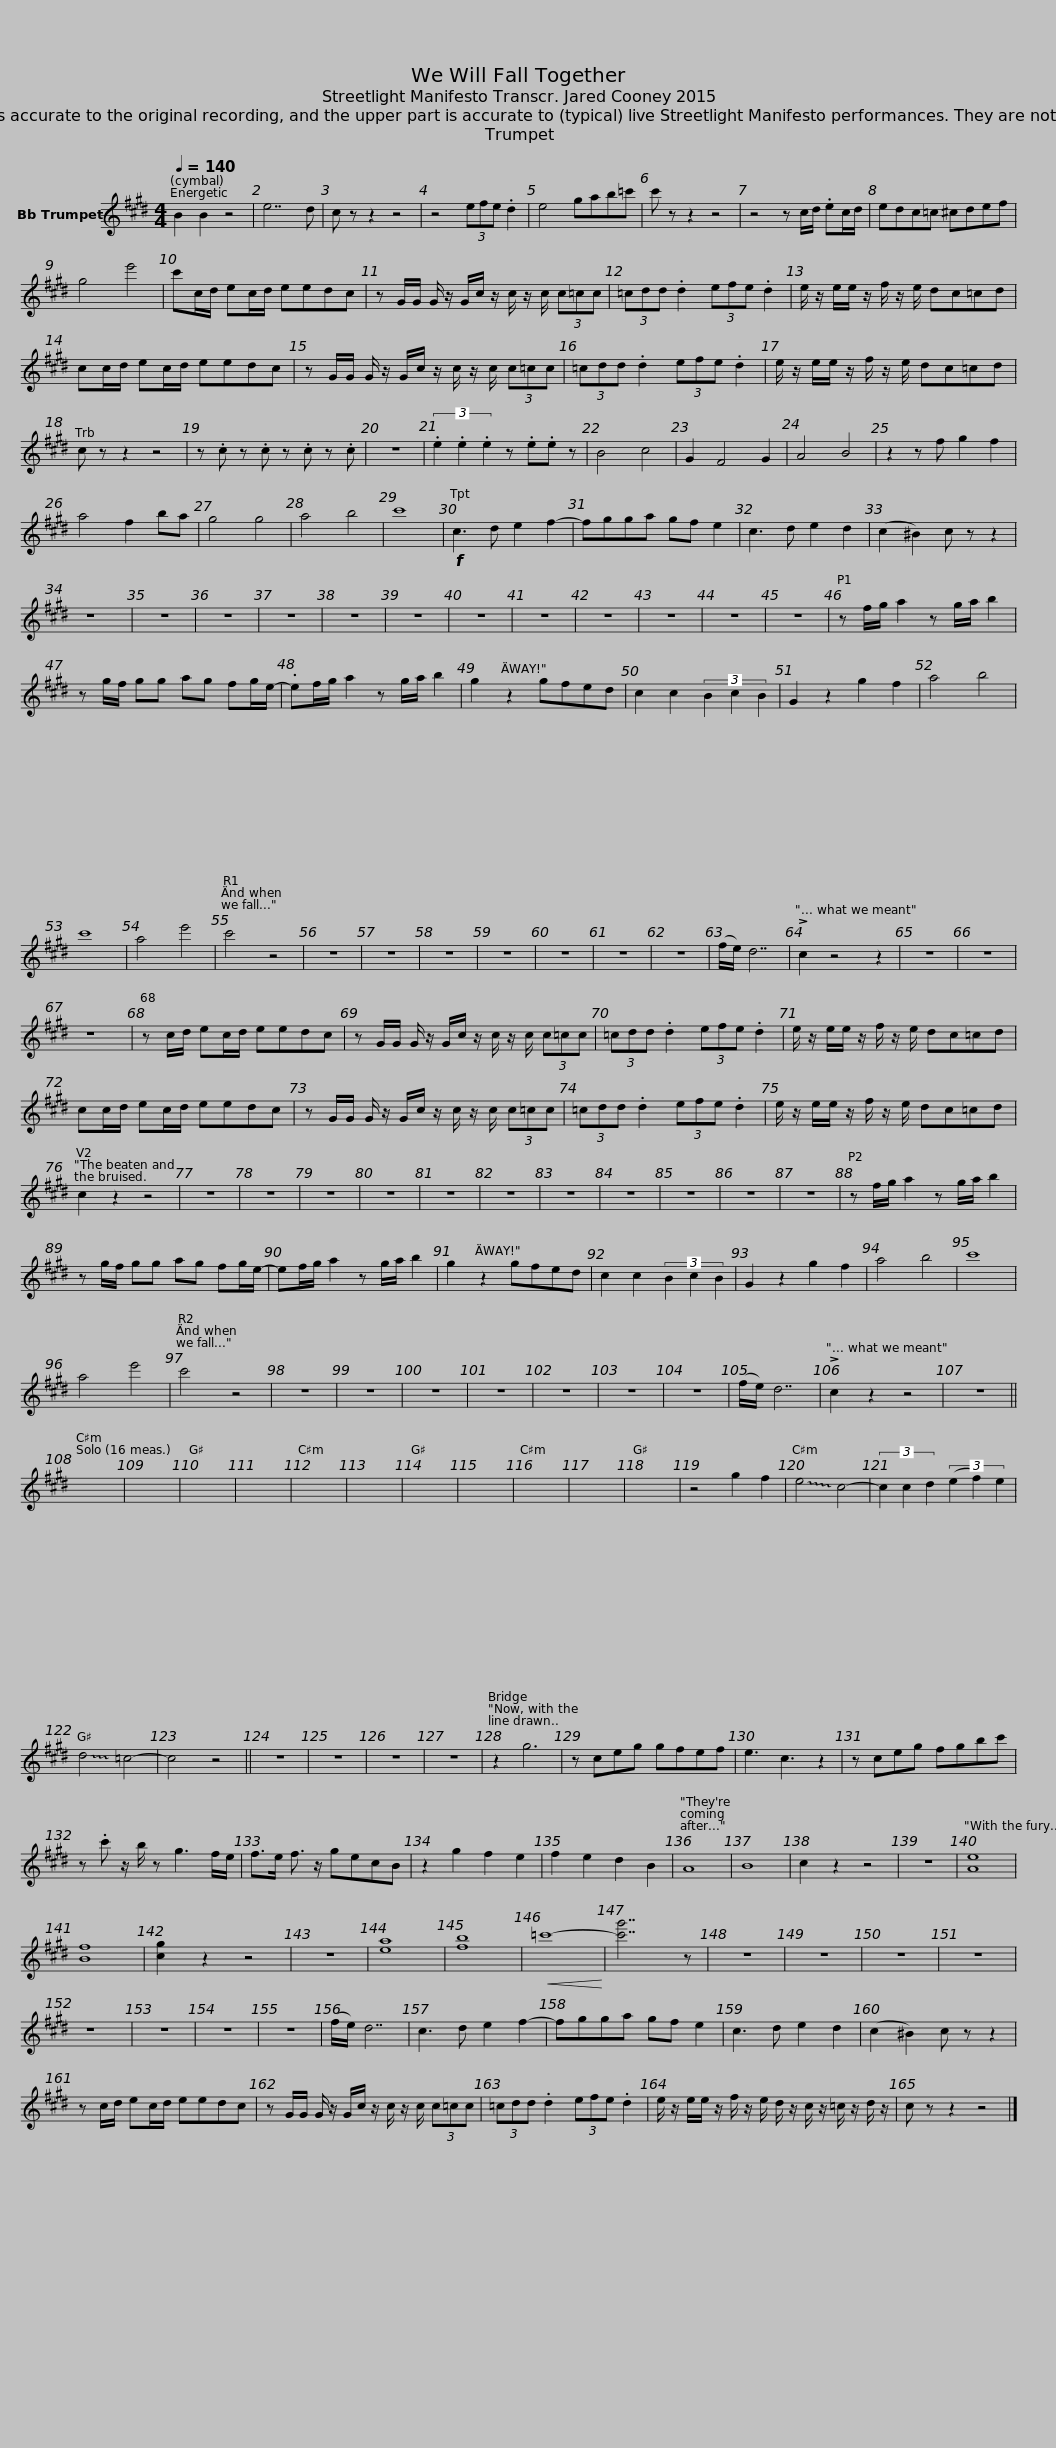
X:1
L:1/8
Q:1/4=140
M:4/4
I:linebreak $
K:none
V:1 treble transpose=-2
V:1
[K:E] B2 B2 z4 | e7 d | c z z2 z4 | z4 (3efe .d2 | e4 gab=c' | %5
 c' z z2 z4 | z4 z c/d/ .ec/d/ |$ edc=c ^cdef | g4 e'4 | c'c/d/ ec/d/ eedc | %10
 z G/G/ G/ z/ G/c/ z/ c/ z/ c/ (3c=cc |$ (3=cdd .d2 (3efe .d2 | e/ z/ e/e/ z/ f/ z/ e/ dc=cd | cc/d/ ec/d/ eedc |$ z G/G/ G/ z/ G/c/ z/ c/ z/ c/ (3c=cc | %15
 (3=cdd .d2 (3efe .d2 | e/ z/ e/e/ z/ f/ z/ e/ dc=cd | c z z2 z4 |$ z .c z .c z .c z .c | z8 | %20
 (3.e2 .e2 .e2 z .e.e z | B4 c4 | G2 F4 G2 | A4 B4 | z2 z f g2 f2 | %25
 a4 f2 ba | g4 g4 | a4 b4 |$ c'8 |!f! c3 d e2 f2- | %30
 fgga gf e2 | c3 d e2 d2 | (c2 ^B2) c z z2 | z8 | z8 | %35
 z8 | z8 | z8 | z8 | z8 | %40
 z8 | z8 | z8 | z8 | z8 | %45
 z f/g/ a2 z g/a/ b2 |$ z g/f/ gg ag fg/e/- | .ef/g/ a2 z g/a/ b2 | g2 z2 gfed | c2 c2 (3B2 c2 B2 | %50
 G2 z2 g2 f2 | a4 b4 | c'8 | a4 e'4 |$ c'4 z4 | %55
 z8 | z8 | z8 | z8 | z8 | %60
 z8 | z8 | (f/e/) d7 | !>!c2 z4 z2 | z8 | %65
 z8 | z8 | z c/d/ ec/d/ eedc | z G/G/ G/ z/ G/c/ z/ c/ z/ c/ (3c=cc |$ (3=cdd .d2 (3efe .d2 | %70
 e/ z/ e/e/ z/ f/ z/ e/ dc=cd | cc/d/ ec/d/ eedc |$ z G/G/ G/ z/ G/c/ z/ c/ z/ c/ (3c=cc | (3=cdd .d2 (3efe .d2 | e/ z/ e/e/ z/ f/ z/ e/ dc=cd | %75
 c2 z2 z4 | z8 | z8 | z8 | z8 | %80
 z8 | z8 | z8 | z8 | z8 | %85
 z8 | z8 |$ z f/g/ a2 z g/a/ b2 | z g/f/ gg ag fg/e/- | ef/g/ a2 z g/a/ b2 | %90
 g2 z2 gfed | c2 c2 (3B2 c2 B2 | G2 z2 g2 f2 |$ a4 b4 | c'8 | %95
 a4 e'4 | c'4 z4 | z8 | z8 | z8 | %100
 z8 | z8 | z8 | z8 | (f/e/) d7 | %105
 !>!c2 z2 z4 | z8 || x8 | x8 | x8 | %110
 x8 | x8 | x8 | x8 | x8 |$ %115
 x8 | x8 | x8 | z4 g2 f2 | !~(!e4 !~)!c4- | %120
 (3c2 c2 d2 (3(e2 f2) e2 | !~(!d4 !~)!=c4- | c4 z4 || z8 | z8 | %125
 z8 | z8 | z2 g6 | z ceg gfef |$ e3 c3 z2 | %130
 z ceg fgbc' | z .c' z/ b/ z g3 f/e/ | f>e f3/2 z/ gecB | z2 g2 f2 e2 | f2 e2 d2 B2 | %135
 A8 | B8 |$ c2 z2 z4 | z8 | [Ae]8 | %140
 [Bf]8 | [cg]2 z2 z4 | z8 | [ea]8 | [fb]8 | %145
!<(! =c'8-!<)! | [c'g']7 z | z8 | z8 | z8 | %150
 z8 | z8 | z8 | z8 | z8 | %155
 (f/e/) d7 | c3 d e2 f2- |$ fgga gf e2 | c3 d e2 d2 | (c2 ^B2) c z z2 | %160
 z c/d/ ec/d/ eedc | z G/G/ G/ z/ G/c/ z/ c/ z/ c/ (3c=cc |$ (3=cdd .d2 (3efe .d2 | e/ z/ e/e/ z/ f/ z/ e/ d/ z/ c/ z/ =c/ z/ d/ z/ | c z z2 z4 |] %165
